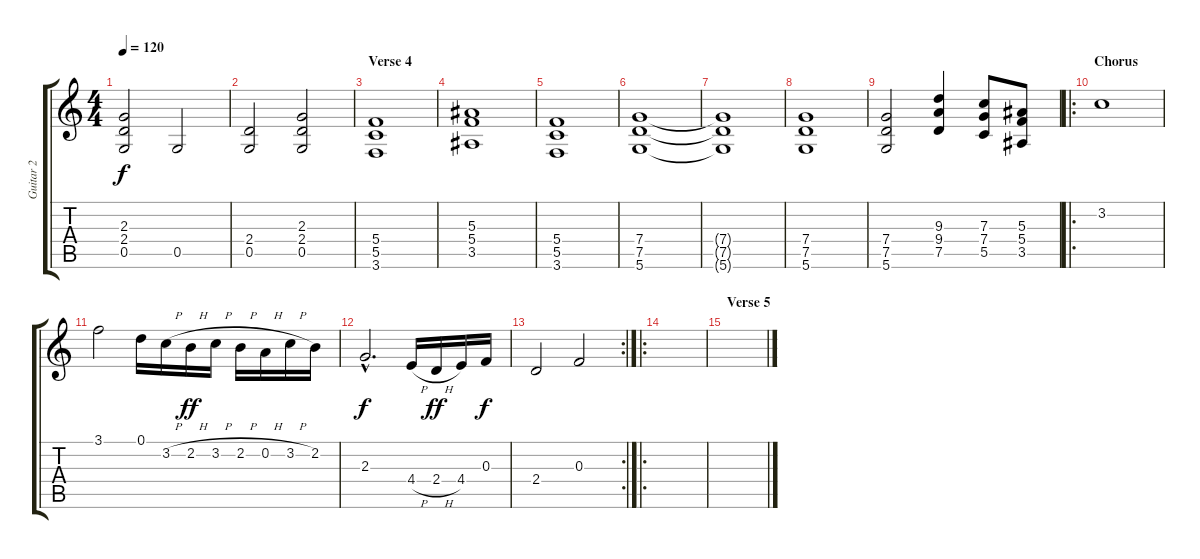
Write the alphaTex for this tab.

\track ("Guitar 2" "Guitar 2") {instrument distortionguitar}
\staff {score tabs}
\tuning (D4 A3 F3 C3 G2 D2) {hide}
\ts (4 4)
\tempo 120
\clef g2
\ks c
(2.3 2.4 0.5).2{dy f} 0.5.2 |
(2.4 0.5).2 (2.3 2.4 0.5).2 |
\section ("" "Verse 4")
(5.4 5.5 3.6).1 |
(5.3 5.4 3.5).1 |
(5.4 5.5 3.6).1 |
(7.4 7.5 5.6).1 |
(7.4{t} 7.5{t} 5.6{t}).1 |
(7.4 7.5 5.6).1 |
(7.4 7.5 5.6).2 (9.3 9.4 7.5).4 (7.3 7.4 5.5).8 (5.3 5.4 3.5).8 |
\ro
\section ("" "Chorus")
3.2.1 |
3.1.2 0.1.16 3.2{h}.16 2.2{h}.16{dy ff} 3.2{h}.16 2.2{h}.16 0.2{h}.16 3.2{h}.16 2.2.16 |
2.3{hac}.2{d dy f} 4.4{h}.16 2.4{h}.16{dy ff} 4.4.16 0.3.16{dy f} |
\rc 2
2.4.2 0.3.2 |
\ro
|
\section ("" "Verse 5")
